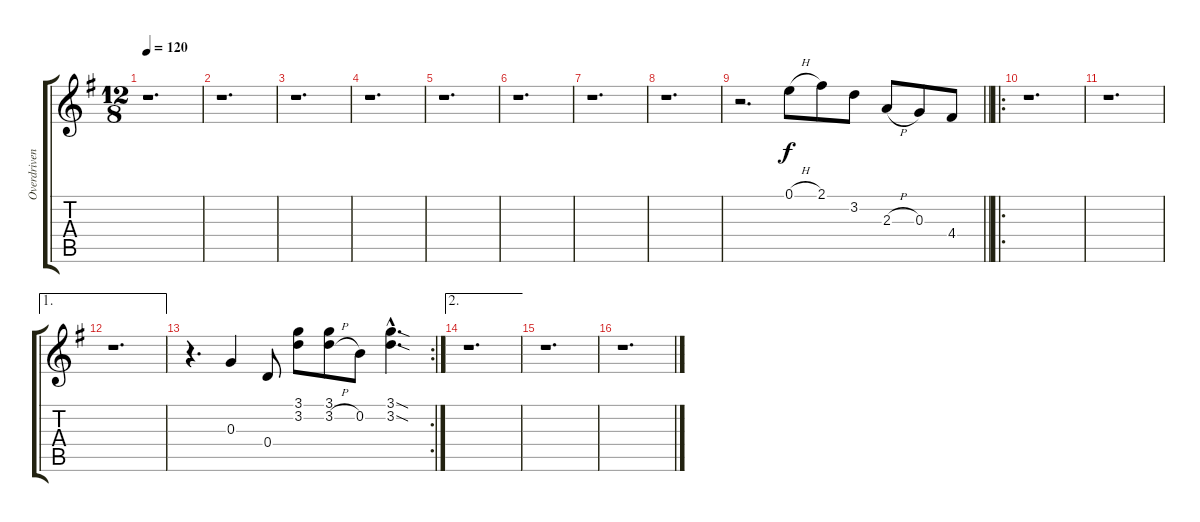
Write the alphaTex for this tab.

\track ("Overdriven Guitar" "Overdriven") {instrument overdrivenguitar}
\staff {score tabs}
\tuning (E4 B3 G3 D3 A2 E2) {hide}
\ts (12 8)
\tempo 120
\clef g2
\ks g
r.1{d dy f} |
r.1{d} |
r.1{d} |
r.1{d} |
r.1{d} |
r.1{d} |
r.1{d} |
r.1{d} |
\barLineRight lightlight
r.2{d} 0.1{h}.8 2.1.8 3.2.8 2.3{h}.8 0.3.8 4.4.8 |
\ro
r.1{d} |
r.1{d} |
\ae 1
r.1{d} |
\rc 2
r.4{d} 0.3.4 0.4.8 (3.1 3.2).8 (3.1 3.2{h}).8 0.2.8 (3.1{sod hac} 3.2{sod hac}).4{d} |
\ae 2
r.1{d} |
r.1{d} |
r.1{d}
